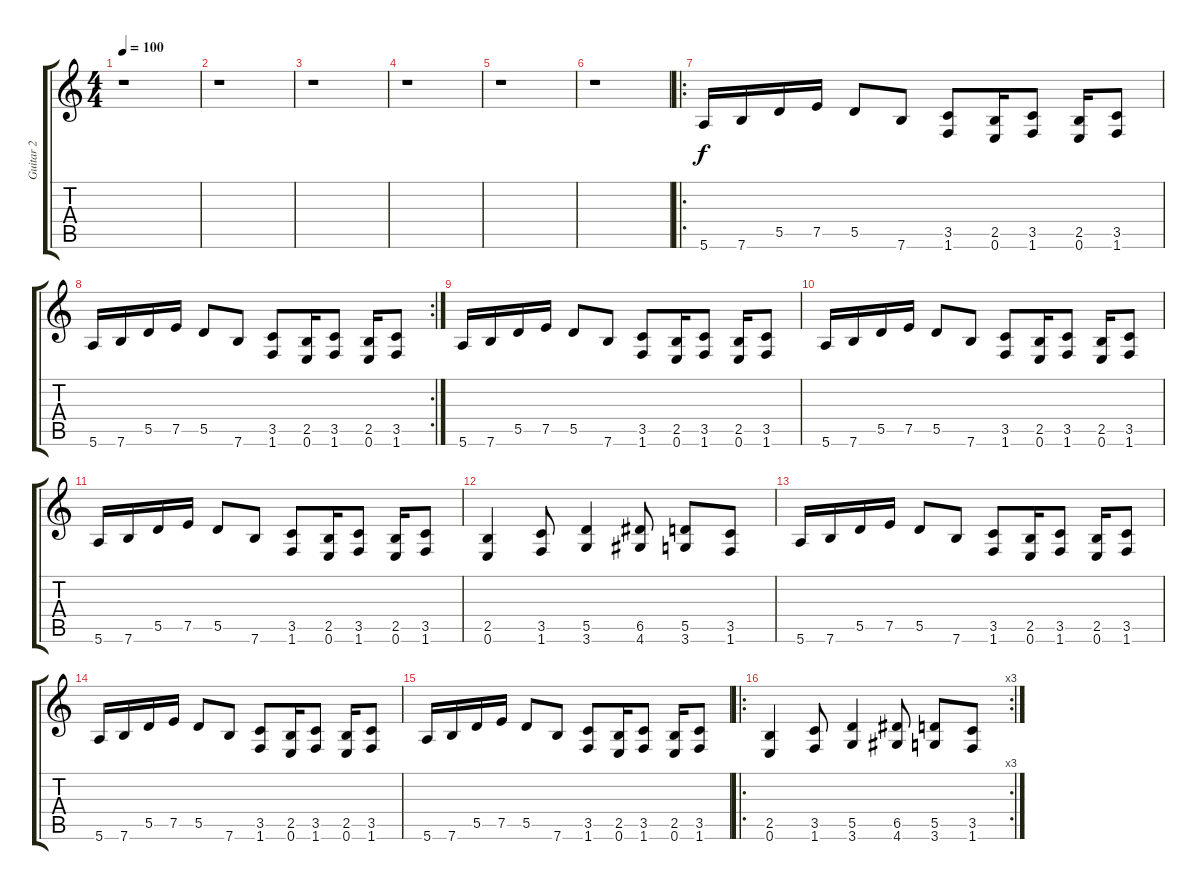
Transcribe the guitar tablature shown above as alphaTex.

\track ("Guitar 2" "Guitar 2") {instrument overdrivenguitar}
\staff {score tabs}
\tuning (E4 B3 G3 D3 A2 E2) {hide}
\ts (4 4)
\tempo 100
\clef g2
\ks c
r.1{dy f} |
r.1 |
r.1 |
r.1 |
r.1 |
r.1 |
\ro
5.6.16 7.6.16 5.5.16 7.5.16 5.5.8 7.6.8 (3.5 1.6).8 (2.5 0.6).16 (3.5 1.6).8 (2.5 0.6).16 (3.5 1.6).8 |
\rc 2
5.6.16 7.6.16 5.5.16 7.5.16 5.5.8 7.6.8 (3.5 1.6).8 (2.5 0.6).16 (3.5 1.6).8 (2.5 0.6).16 (3.5 1.6).8 |
5.6.16 7.6.16 5.5.16 7.5.16 5.5.8 7.6.8 (3.5 1.6).8 (2.5 0.6).16 (3.5 1.6).8 (2.5 0.6).16 (3.5 1.6).8 |
5.6.16 7.6.16 5.5.16 7.5.16 5.5.8 7.6.8 (3.5 1.6).8 (2.5 0.6).16 (3.5 1.6).8 (2.5 0.6).16 (3.5 1.6).8 |
5.6.16 7.6.16 5.5.16 7.5.16 5.5.8 7.6.8 (3.5 1.6).8 (2.5 0.6).16 (3.5 1.6).8 (2.5 0.6).16 (3.5 1.6).8 |
(2.5 0.6).4 (3.5 1.6).8 (5.5 3.6).4 (6.5 4.6).8 (5.5 3.6).8 (3.5 1.6).8 |
5.6.16 7.6.16 5.5.16 7.5.16 5.5.8 7.6.8 (3.5 1.6).8 (2.5 0.6).16 (3.5 1.6).8 (2.5 0.6).16 (3.5 1.6).8 |
5.6.16 7.6.16 5.5.16 7.5.16 5.5.8 7.6.8 (3.5 1.6).8 (2.5 0.6).16 (3.5 1.6).8 (2.5 0.6).16 (3.5 1.6).8 |
5.6.16 7.6.16 5.5.16 7.5.16 5.5.8 7.6.8 (3.5 1.6).8 (2.5 0.6).16 (3.5 1.6).8 (2.5 0.6).16 (3.5 1.6).8 |
\ro
\rc 3
(2.5 0.6).4 (3.5 1.6).8 (5.5 3.6).4 (6.5 4.6).8 (5.5 3.6).8 (3.5 1.6).8
